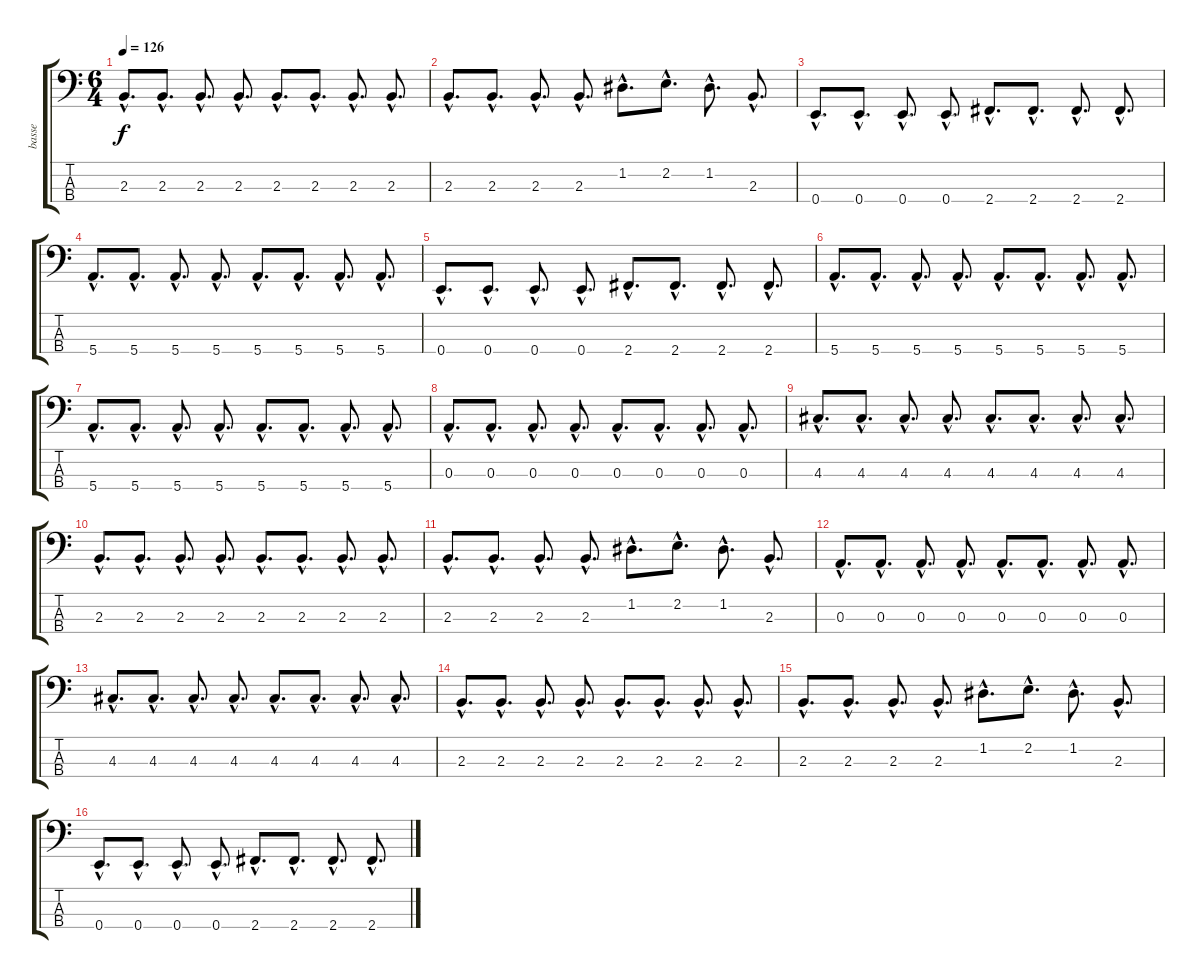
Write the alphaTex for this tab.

\track ("basse" "basse") {instrument electricbassfinger}
\staff {score tabs}
\tuning (G2 D2 A1 E1) {hide}
\ts (6 4)
\tempo 126
\clef f4
\ks c
2.3{hac}.8{d dy f} 2.3{hac}.8{d} 2.3{hac}.8{d} 2.3{hac}.8{d} 2.3{hac}.8{d} 2.3{hac}.8{d} 2.3{hac}.8{d} 2.3{hac}.8{d} |
2.3{hac}.8{d} 2.3{hac}.8{d} 2.3{hac}.8{d} 2.3{hac}.8{d} 1.2{hac}.8{d} 2.2{hac}.8{d} 1.2{hac}.8{d} 2.3{hac}.8{d} |
0.4{hac}.8{d} 0.4{hac}.8{d} 0.4{hac}.8{d} 0.4{hac}.8{d} 2.4{hac}.8{d} 2.4{hac}.8{d} 2.4{hac}.8{d} 2.4{hac}.8{d} |
5.4{hac}.8{d} 5.4{hac}.8{d} 5.4{hac}.8{d} 5.4{hac}.8{d} 5.4{hac}.8{d} 5.4{hac}.8{d} 5.4{hac}.8{d} 5.4{hac}.8{d} |
0.4{hac}.8{d} 0.4{hac}.8{d} 0.4{hac}.8{d} 0.4{hac}.8{d} 2.4{hac}.8{d} 2.4{hac}.8{d} 2.4{hac}.8{d} 2.4{hac}.8{d} |
5.4{hac}.8{d} 5.4{hac}.8{d} 5.4{hac}.8{d} 5.4{hac}.8{d} 5.4{hac}.8{d} 5.4{hac}.8{d} 5.4{hac}.8{d} 5.4{hac}.8{d} |
5.4{hac}.8{d} 5.4{hac}.8{d} 5.4{hac}.8{d} 5.4{hac}.8{d} 5.4{hac}.8{d} 5.4{hac}.8{d} 5.4{hac}.8{d} 5.4{hac}.8{d} |
0.3{hac}.8{d} 0.3{hac}.8{d} 0.3{hac}.8{d} 0.3{hac}.8{d} 0.3{hac}.8{d} 0.3{hac}.8{d} 0.3{hac}.8{d} 0.3{hac}.8{d} |
4.3{hac}.8{d} 4.3{hac}.8{d} 4.3{hac}.8{d} 4.3{hac}.8{d} 4.3{hac}.8{d} 4.3{hac}.8{d} 4.3{hac}.8{d} 4.3{hac}.8{d} |
2.3{hac}.8{d} 2.3{hac}.8{d} 2.3{hac}.8{d} 2.3{hac}.8{d} 2.3{hac}.8{d} 2.3{hac}.8{d} 2.3{hac}.8{d} 2.3{hac}.8{d} |
2.3{hac}.8{d} 2.3{hac}.8{d} 2.3{hac}.8{d} 2.3{hac}.8{d} 1.2{hac}.8{d} 2.2{hac}.8{d} 1.2{hac}.8{d} 2.3{hac}.8{d} |
0.3{hac}.8{d} 0.3{hac}.8{d} 0.3{hac}.8{d} 0.3{hac}.8{d} 0.3{hac}.8{d} 0.3{hac}.8{d} 0.3{hac}.8{d} 0.3{hac}.8{d} |
4.3{hac}.8{d} 4.3{hac}.8{d} 4.3{hac}.8{d} 4.3{hac}.8{d} 4.3{hac}.8{d} 4.3{hac}.8{d} 4.3{hac}.8{d} 4.3{hac}.8{d} |
2.3{hac}.8{d} 2.3{hac}.8{d} 2.3{hac}.8{d} 2.3{hac}.8{d} 2.3{hac}.8{d} 2.3{hac}.8{d} 2.3{hac}.8{d} 2.3{hac}.8{d} |
2.3{hac}.8{d} 2.3{hac}.8{d} 2.3{hac}.8{d} 2.3{hac}.8{d} 1.2{hac}.8{d} 2.2{hac}.8{d} 1.2{hac}.8{d} 2.3{hac}.8{d} |
0.4{hac}.8{d} 0.4{hac}.8{d} 0.4{hac}.8{d} 0.4{hac}.8{d} 2.4{hac}.8{d} 2.4{hac}.8{d} 2.4{hac}.8{d} 2.4{hac}.8{d}
